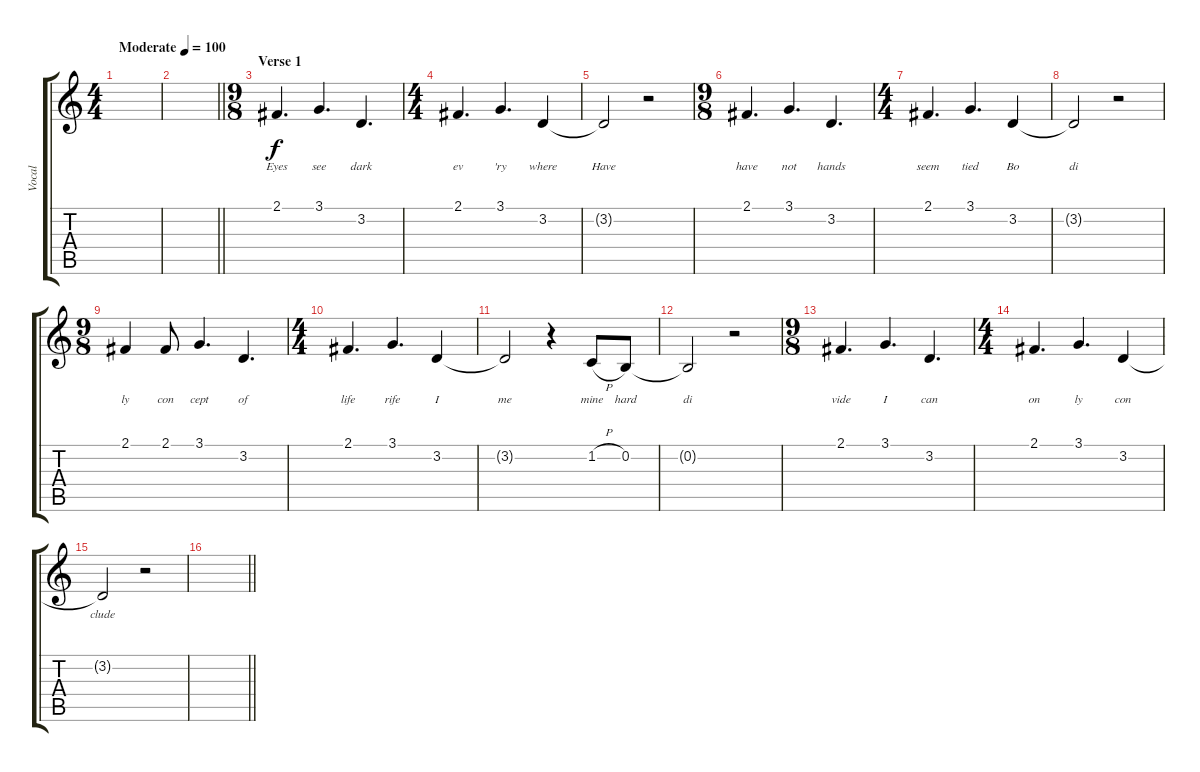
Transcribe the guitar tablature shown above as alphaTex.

\track ("Vocal" "Vocal") {instrument acousticgrandpiano}
\staff {score tabs}
\tuning (E4 B3 G3 D3 A2 E2) {hide}
\ts (4 4)
\tempo (100 "Moderate")
\clef g2
\ks c
|
\barLineRight lightlight
|
\ts (9 8)
\section ("" "Verse 1")
2.1.4{d lyrics (0 "Eyes") lyrics (1 "") lyrics (2 "") lyrics (3 "") lyrics (4 "")} 3.1.4{d lyrics (0 "see") lyrics (1 "") lyrics (2 "") lyrics (3 "") lyrics (4 "")} 3.2.4{d lyrics (0 "dark") lyrics (1 "") lyrics (2 "") lyrics (3 "") lyrics (4 "")} |
\ts (4 4)
2.1.4{d lyrics (0 "ev") lyrics (1 "") lyrics (2 "") lyrics (3 "") lyrics (4 "")} 3.1.4{d lyrics (0 "'ry") lyrics (1 "") lyrics (2 "") lyrics (3 "") lyrics (4 "")} 3.2.4{lyrics (0 "where") lyrics (1 "") lyrics (2 "") lyrics (3 "") lyrics (4 "")} |
3.2{t}.2{lyrics (0 "Have") lyrics (1 "") lyrics (2 "") lyrics (3 "") lyrics (4 "")} r.2 |
\ts (9 8)
2.1.4{d lyrics (0 "have") lyrics (1 "") lyrics (2 "") lyrics (3 "") lyrics (4 "")} 3.1.4{d lyrics (0 "not") lyrics (1 "") lyrics (2 "") lyrics (3 "") lyrics (4 "")} 3.2.4{d lyrics (0 "hands") lyrics (1 "") lyrics (2 "") lyrics (3 "") lyrics (4 "")} |
\ts (4 4)
2.1.4{d lyrics (0 "seem") lyrics (1 "") lyrics (2 "") lyrics (3 "") lyrics (4 "")} 3.1.4{d lyrics (0 "tied") lyrics (1 "") lyrics (2 "") lyrics (3 "") lyrics (4 "")} 3.2.4{lyrics (0 "Bo") lyrics (1 "") lyrics (2 "") lyrics (3 "") lyrics (4 "")} |
3.2{t}.2{lyrics (0 "di") lyrics (1 "") lyrics (2 "") lyrics (3 "") lyrics (4 "")} r.2 |
\ts (9 8)
2.1.4{lyrics (0 "ly") lyrics (1 "") lyrics (2 "") lyrics (3 "") lyrics (4 "")} 2.1.8{lyrics (0 "con") lyrics (1 "") lyrics (2 "") lyrics (3 "") lyrics (4 "")} 3.1.4{d lyrics (0 "cept") lyrics (1 "") lyrics (2 "") lyrics (3 "") lyrics (4 "")} 3.2.4{d lyrics (0 "of") lyrics (1 "") lyrics (2 "") lyrics (3 "") lyrics (4 "")} |
\ts (4 4)
2.1.4{d lyrics (0 "life") lyrics (1 "") lyrics (2 "") lyrics (3 "") lyrics (4 "")} 3.1.4{d lyrics (0 "rife") lyrics (1 "") lyrics (2 "") lyrics (3 "") lyrics (4 "")} 3.2.4{lyrics (0 "I") lyrics (1 "") lyrics (2 "") lyrics (3 "") lyrics (4 "")} |
3.2{t}.2{lyrics (0 "me") lyrics (1 "") lyrics (2 "") lyrics (3 "") lyrics (4 "")} r.4 1.2{h}.8{lyrics (0 "mine") lyrics (1 "") lyrics (2 "") lyrics (3 "") lyrics (4 "")} 0.2.8{lyrics (0 "hard") lyrics (1 "") lyrics (2 "") lyrics (3 "") lyrics (4 "")} |
0.2{t}.2{lyrics (0 "di") lyrics (1 "") lyrics (2 "") lyrics (3 "") lyrics (4 "")} r.2 |
\ts (9 8)
2.1.4{d lyrics (0 "vide") lyrics (1 "") lyrics (2 "") lyrics (3 "") lyrics (4 "")} 3.1.4{d lyrics (0 "I") lyrics (1 "") lyrics (2 "") lyrics (3 "") lyrics (4 "")} 3.2.4{d lyrics (0 "can") lyrics (1 "") lyrics (2 "") lyrics (3 "") lyrics (4 "")} |
\ts (4 4)
2.1.4{d lyrics (0 "on") lyrics (1 "") lyrics (2 "") lyrics (3 "") lyrics (4 "")} 3.1.4{d lyrics (0 "ly") lyrics (1 "") lyrics (2 "") lyrics (3 "") lyrics (4 "")} 3.2.4{lyrics (0 "con") lyrics (1 "") lyrics (2 "") lyrics (3 "") lyrics (4 "")} |
3.2{t}.2{lyrics (0 "clude") lyrics (1 "") lyrics (2 "") lyrics (3 "") lyrics (4 "")} r.2 |
\barLineRight lightlight
